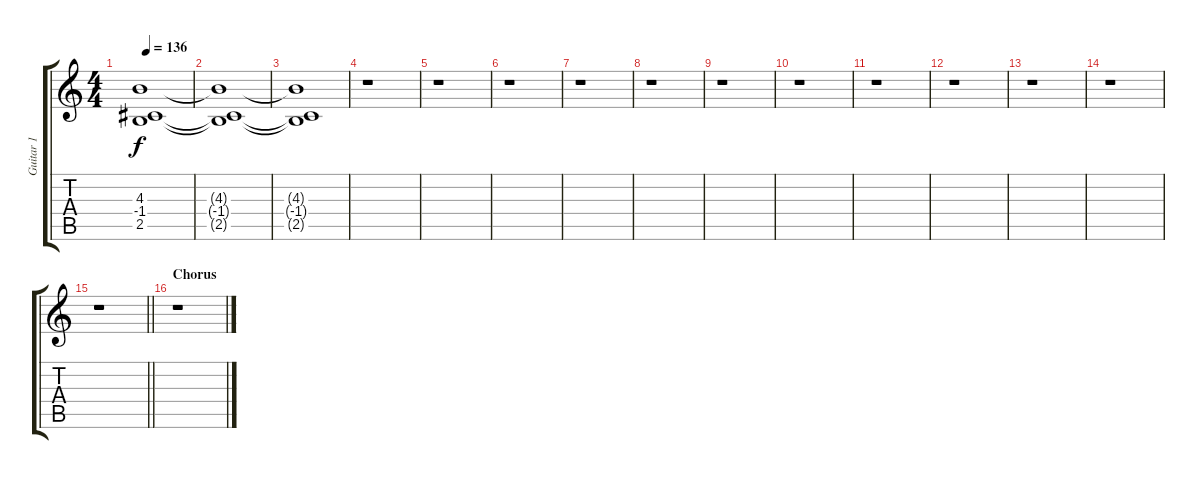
\track ("Guitar 1" "Guitar 1") {instrument distortionguitar}
\staff {score tabs}
\tuning (E4 B3 G3 D3 A2 E2) {hide}
\ts (4 4)
\tempo 136
\clef g2
\ks c
(4.3{t} -1.4{t} 2.5{t}).1{dy f} |
(4.3{t} -1.4{t} 2.5{t}).1 |
(4.3{t} -1.4{t} 2.5{t}).1 |
r.1 |
r.1 |
r.1 |
r.1 |
r.1 |
r.1 |
r.1 |
r.1 |
r.1 |
r.1 |
r.1 |
\barLineRight lightlight
r.1 |
\section ("" "Chorus")
r.1
